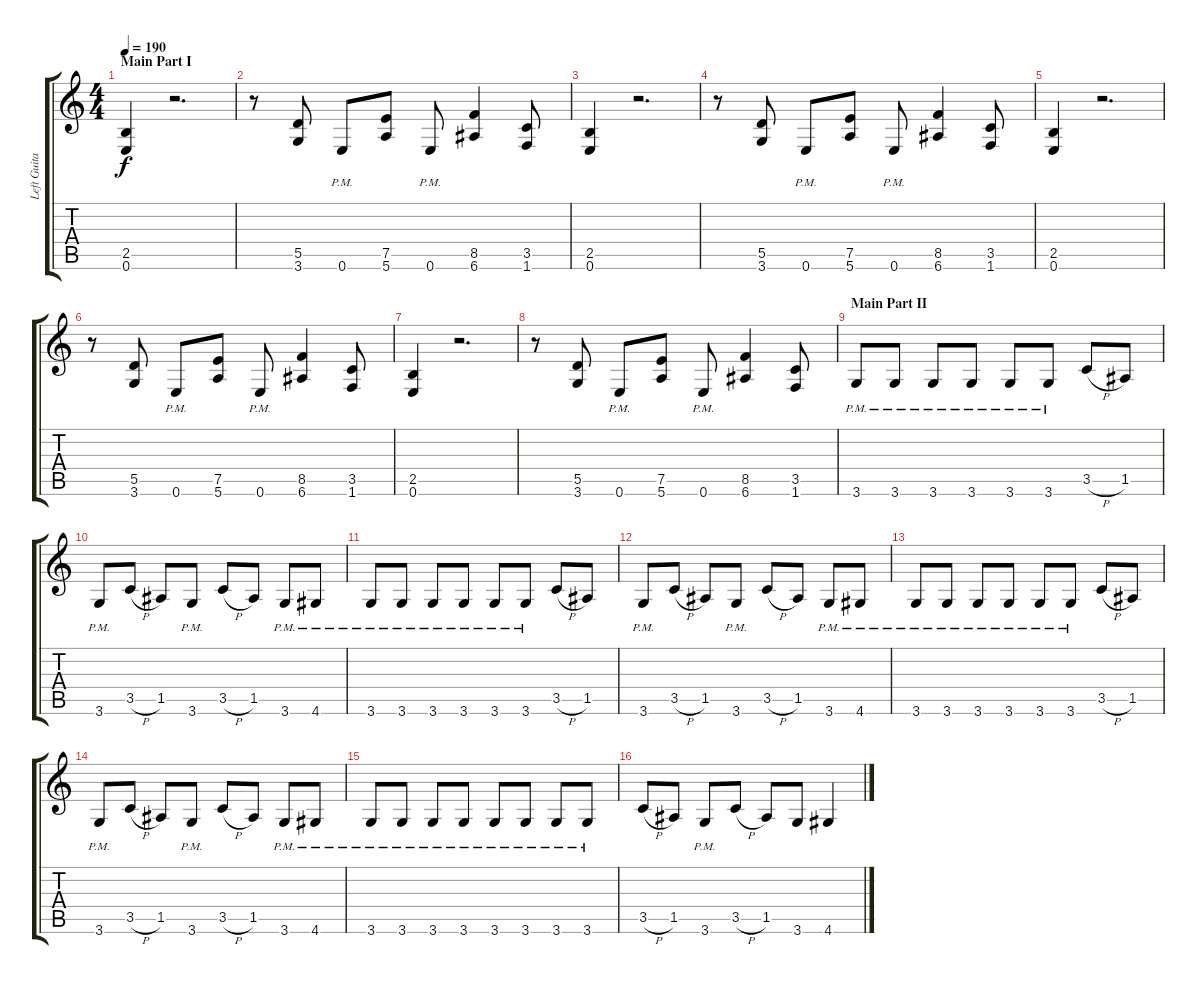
\track ("Left Guitar" "Left Guita") {instrument distortionguitar}
\staff {score tabs}
\tuning (E4 B3 G3 D3 A2 E2) {hide}
\ts (4 4)
\section ("" "Main Part I")
\tempo 190
\clef g2
\ks c
(2.5 0.6).4{dy f} r.2{d} |
r.8 (5.5 3.6).8 0.6{pm}.8 (7.5 5.6).8 0.6{pm}.8 (8.5 6.6).4 (3.5 1.6).8 |
(2.5 0.6).4 r.2{d} |
r.8 (5.5 3.6).8 0.6{pm}.8 (7.5 5.6).8 0.6{pm}.8 (8.5 6.6).4 (3.5 1.6).8 |
(2.5 0.6).4 r.2{d} |
r.8 (5.5 3.6).8 0.6{pm}.8 (7.5 5.6).8 0.6{pm}.8 (8.5 6.6).4 (3.5 1.6).8 |
(2.5 0.6).4 r.2{d} |
r.8 (5.5 3.6).8 0.6{pm}.8 (7.5 5.6).8 0.6{pm}.8 (8.5 6.6).4 (3.5 1.6).8 |
\section ("" "Main Part II")
3.6{pm}.8 3.6{pm}.8 3.6{pm}.8 3.6{pm}.8 3.6{pm}.8 3.6{pm}.8 3.5{h}.8 1.5.8 |
3.6{pm}.8 3.5{h}.8 1.5.8 3.6{pm}.8 3.5{h}.8 1.5.8 3.6{pm}.8 4.6{pm}.8 |
3.6{pm}.8 3.6{pm}.8 3.6{pm}.8 3.6{pm}.8 3.6{pm}.8 3.6{pm}.8 3.5{h}.8 1.5.8 |
3.6{pm}.8 3.5{h}.8 1.5.8 3.6{pm}.8 3.5{h}.8 1.5.8 3.6{pm}.8 4.6{pm}.8 |
3.6{pm}.8 3.6{pm}.8 3.6{pm}.8 3.6{pm}.8 3.6{pm}.8 3.6{pm}.8 3.5{h}.8 1.5.8 |
3.6{pm}.8 3.5{h}.8 1.5.8 3.6{pm}.8 3.5{h}.8 1.5.8 3.6{pm}.8 4.6{pm}.8 |
3.6{pm}.8 3.6{pm}.8 3.6{pm}.8 3.6{pm}.8 3.6{pm}.8 3.6{pm}.8 3.6{pm}.8 3.6{pm}.8 |
3.5{h}.8 1.5.8 3.6{pm}.8 3.5{h}.8 1.5.8 3.6.8 4.6.4
